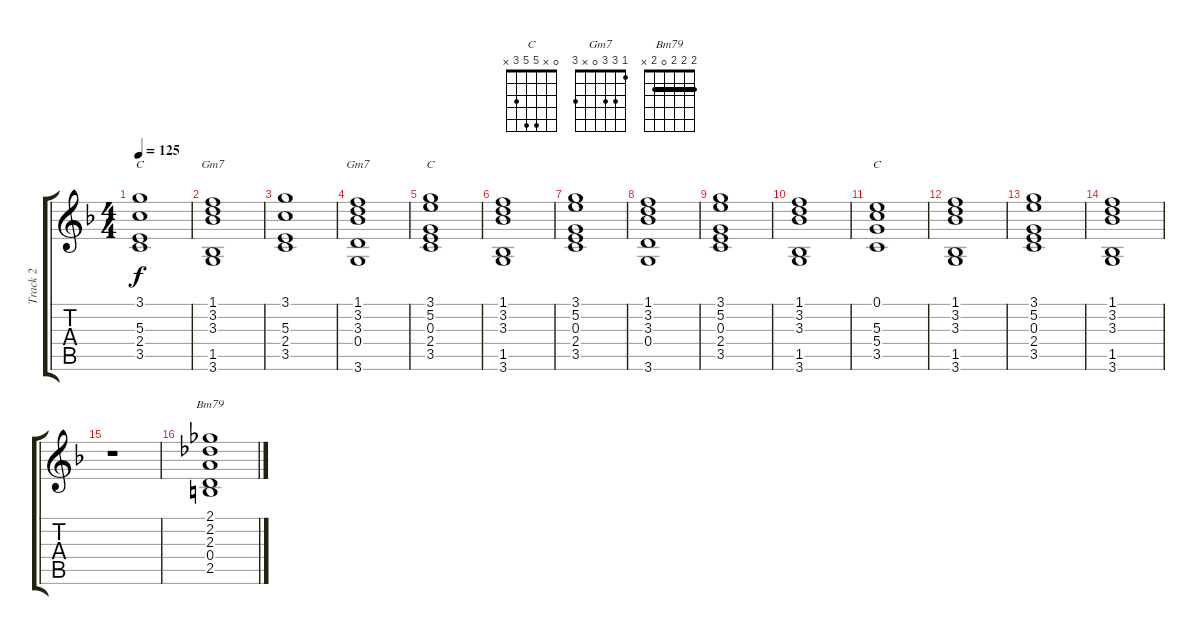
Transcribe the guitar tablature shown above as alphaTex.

\track ("Track 2" "Track 2") {instrument acousticguitarnylon}
\staff {score tabs}
\tuning (E4 B3 G3 D3 A2 E2) {hide}
\chord ("C" 3 x 5 2 3 x)
\chord ("Gm7" 1 3 3 x 1 3) {barre 1}
\chord ("Gm7" 1 3 3 0 x 3)
\chord ("C" 3 5 0 2 3 x)
\chord ("C" 0 x 5 5 3 x)
\chord ("Bm79" 2 2 2 0 2 x) {barre 2}
\ts (4 4)
\tempo 125
\clef g2
\ks f
(3.1 5.3 2.4 3.5).1{ch "C" dy f} |
(1.1 3.2 3.3 1.5 3.6).1{ch "Gm7"} |
(3.1 5.3 2.4 3.5).1 |
(1.1 3.2 3.3 0.4 3.6).1{ch "Gm7"} |
(3.1 5.2 0.3 2.4 3.5).1{ch "C"} |
(1.1 3.2 3.3 1.5 3.6).1 |
(3.1 5.2 0.3 2.4 3.5).1 |
(1.1 3.2 3.3 0.4 3.6).1 |
(3.1 5.2 0.3 2.4 3.5).1 |
(1.1 3.2 3.3 1.5 3.6).1 |
(0.1 5.3 5.4 3.5).1{ch "C"} |
(1.1 3.2 3.3 1.5 3.6).1 |
(3.1 5.2 0.3 2.4 3.5).1 |
(1.1 3.2 3.3 1.5 3.6).1 |
r.1 |
(2.1 2.2 2.3 0.4 2.5).1{ch "Bm79"}
